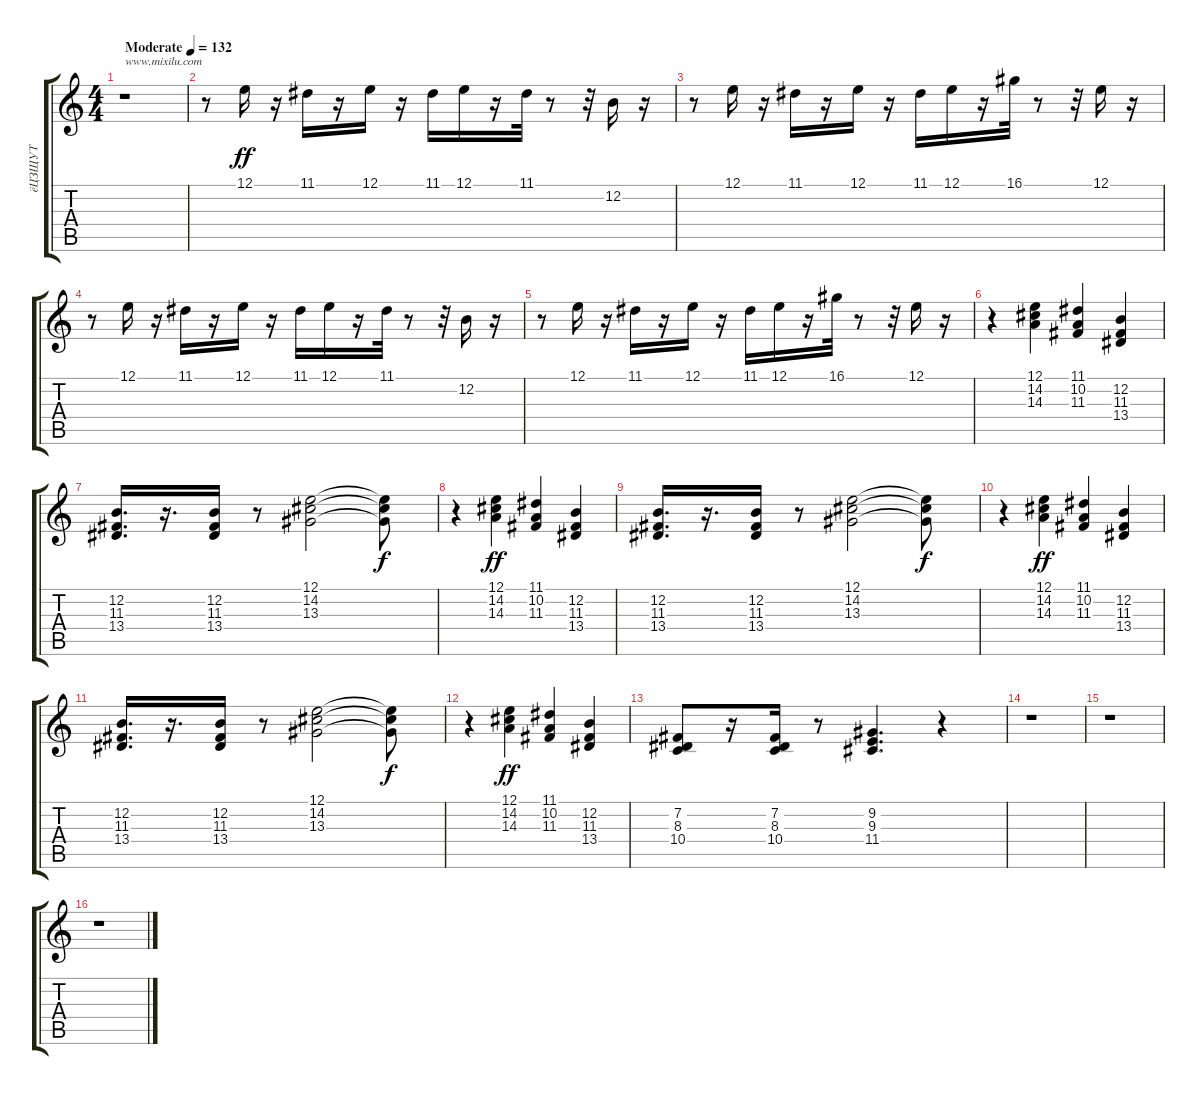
\track ("ёЦЗЩУТ" "ёЦЗЩУТ") {instrument acousticgrandpiano}
\staff {score tabs}
\tuning (E4 B3 G3 D3 A2 E2) {hide}
\ts (4 4)
\tempo (132 "Moderate")
\clef g2
\ks c
r.1{txt "www.mixilu.com" dy ff instrument acousticgrandpiano} |
r.8 12.1.16 r.16 11.1.16 r.16 12.1.16 r.16 11.1.16 12.1.16 r.16 11.1.32 r.8 r.32 12.2.16 r.16 |
r.8 12.1.16 r.16 11.1.16 r.16 12.1.16 r.16 11.1.16 12.1.16 r.16 16.1.32 r.8 r.32 12.1.16 r.16 |
r.8 12.1.16 r.16 11.1.16 r.16 12.1.16 r.16 11.1.16 12.1.16 r.16 11.1.32 r.8 r.32 12.2.16 r.16 |
r.8 12.1.16 r.16 11.1.16 r.16 12.1.16 r.16 11.1.16 12.1.16 r.16 16.1.32 r.8 r.32 12.1.16 r.16 |
r.4 (12.1 14.2 14.3).4 (11.1 10.2 11.3).4 (12.2 11.3 13.4).4 |
(12.2 11.3 13.4).16{d} r.16{d} (12.2 11.3 13.4).16 r.8 (12.1 14.2 13.3).2 (12.1{t} 14.2{t} 13.3{t}).8{dy f} |
r.4 (12.1 14.2 14.3).4{dy ff} (11.1 10.2 11.3).4 (12.2 11.3 13.4).4 |
(12.2 11.3 13.4).16{d} r.16{d} (12.2 11.3 13.4).16 r.8 (12.1 14.2 13.3).2 (12.1{t} 14.2{t} 13.3{t}).8{dy f} |
r.4 (12.1 14.2 14.3).4{dy ff} (11.1 10.2 11.3).4 (12.2 11.3 13.4).4 |
(12.2 11.3 13.4).16{d} r.16{d} (12.2 11.3 13.4).16 r.8 (12.1 14.2 13.3).2 (12.1{t} 14.2{t} 13.3{t}).8{dy f} |
r.4 (12.1 14.2 14.3).4{dy ff} (11.1 10.2 11.3).4 (12.2 11.3 13.4).4 |
(7.2 8.3 10.4).8 r.16 (7.2 8.3 10.4).16 r.8 (9.2 9.3 11.4).4{d} r.4 |
r.1 |
r.1 |
r.1
